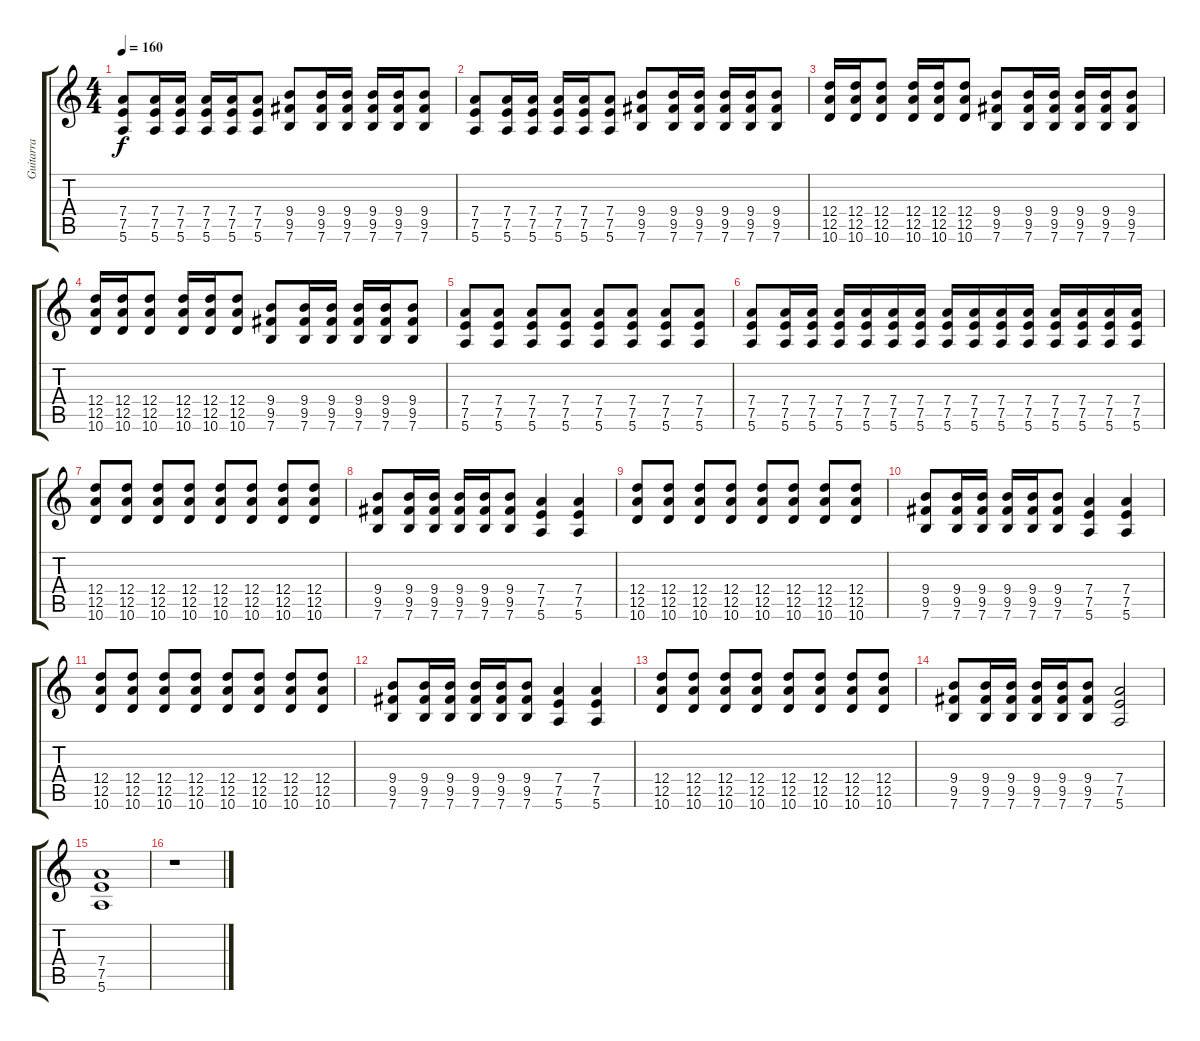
\track ("Guitarra" "Guitarra") {instrument overdrivenguitar}
\staff {score tabs}
\tuning (E4 B3 G3 D3 A2 E2) {hide}
\ts (4 4)
\tempo 160
\clef g2
\ks c
(7.4 7.5 5.6).8{dy f} (7.4 7.5 5.6).16 (7.4 7.5 5.6).16 (7.4 7.5 5.6).16 (7.4 7.5 5.6).16 (7.4 7.5 5.6).8 (9.4 9.5 7.6).8 (9.4 9.5 7.6).16 (9.4 9.5 7.6).16 (9.4 9.5 7.6).16 (9.4 9.5 7.6).16 (9.4 9.5 7.6).8 |
(7.4 7.5 5.6).8 (7.4 7.5 5.6).16 (7.4 7.5 5.6).16 (7.4 7.5 5.6).16 (7.4 7.5 5.6).16 (7.4 7.5 5.6).8 (9.4 9.5 7.6).8 (9.4 9.5 7.6).16 (9.4 9.5 7.6).16 (9.4 9.5 7.6).16 (9.4 9.5 7.6).16 (9.4 9.5 7.6).8 |
(12.4 12.5 10.6).16 (12.4 12.5 10.6).16 (12.4 12.5 10.6).8 (12.4 12.5 10.6).16 (12.4 12.5 10.6).16 (12.4 12.5 10.6).8 (9.4 9.5 7.6).8 (9.4 9.5 7.6).16 (9.4 9.5 7.6).16 (9.4 9.5 7.6).16 (9.4 9.5 7.6).16 (9.4 9.5 7.6).8 |
(12.4 12.5 10.6).16 (12.4 12.5 10.6).16 (12.4 12.5 10.6).8 (12.4 12.5 10.6).16 (12.4 12.5 10.6).16 (12.4 12.5 10.6).8 (9.4 9.5 7.6).8 (9.4 9.5 7.6).16 (9.4 9.5 7.6).16 (9.4 9.5 7.6).16 (9.4 9.5 7.6).16 (9.4 9.5 7.6).8 |
(7.4 7.5 5.6).8 (7.4 7.5 5.6).8 (7.4 7.5 5.6).8 (7.4 7.5 5.6).8 (7.4 7.5 5.6).8 (7.4 7.5 5.6).8 (7.4 7.5 5.6).8 (7.4 7.5 5.6).8 |
(7.4 7.5 5.6).8 (7.4 7.5 5.6).16 (7.4 7.5 5.6).16 (7.4 7.5 5.6).16 (7.4 7.5 5.6).16 (7.4 7.5 5.6).16 (7.4 7.5 5.6).16 (7.4 7.5 5.6).16 (7.4 7.5 5.6).16 (7.4 7.5 5.6).16 (7.4 7.5 5.6).16 (7.4 7.5 5.6).16 (7.4 7.5 5.6).16 (7.4 7.5 5.6).16 (7.4 7.5 5.6).16 |
(12.4 12.5 10.6).8 (12.4 12.5 10.6).8 (12.4 12.5 10.6).8 (12.4 12.5 10.6).8 (12.4 12.5 10.6).8 (12.4 12.5 10.6).8 (12.4 12.5 10.6).8 (12.4 12.5 10.6).8 |
(9.4 9.5 7.6).8 (9.4 9.5 7.6).16 (9.4 9.5 7.6).16 (9.4 9.5 7.6).16 (9.4 9.5 7.6).16 (9.4 9.5 7.6).8 (7.4 7.5 5.6).4 (7.4 7.5 5.6).4 |
(12.4 12.5 10.6).8 (12.4 12.5 10.6).8 (12.4 12.5 10.6).8 (12.4 12.5 10.6).8 (12.4 12.5 10.6).8 (12.4 12.5 10.6).8 (12.4 12.5 10.6).8 (12.4 12.5 10.6).8 |
(9.4 9.5 7.6).8 (9.4 9.5 7.6).16 (9.4 9.5 7.6).16 (9.4 9.5 7.6).16 (9.4 9.5 7.6).16 (9.4 9.5 7.6).8 (7.4 7.5 5.6).4 (7.4 7.5 5.6).4 |
(12.4 12.5 10.6).8 (12.4 12.5 10.6).8 (12.4 12.5 10.6).8 (12.4 12.5 10.6).8 (12.4 12.5 10.6).8 (12.4 12.5 10.6).8 (12.4 12.5 10.6).8 (12.4 12.5 10.6).8 |
(9.4 9.5 7.6).8 (9.4 9.5 7.6).16 (9.4 9.5 7.6).16 (9.4 9.5 7.6).16 (9.4 9.5 7.6).16 (9.4 9.5 7.6).8 (7.4 7.5 5.6).4 (7.4 7.5 5.6).4 |
(12.4 12.5 10.6).8 (12.4 12.5 10.6).8 (12.4 12.5 10.6).8 (12.4 12.5 10.6).8 (12.4 12.5 10.6).8 (12.4 12.5 10.6).8 (12.4 12.5 10.6).8 (12.4 12.5 10.6).8 |
(9.4 9.5 7.6).8 (9.4 9.5 7.6).16 (9.4 9.5 7.6).16 (9.4 9.5 7.6).16 (9.4 9.5 7.6).16 (9.4 9.5 7.6).8 (7.4 7.5 5.6).2 |
(7.4 7.5 5.6).1 |
r.1
